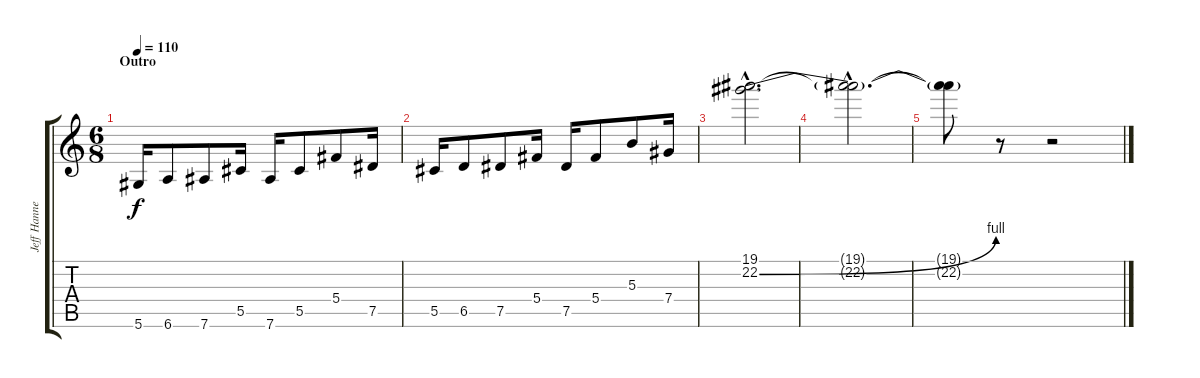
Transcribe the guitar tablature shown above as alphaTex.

\track ("Jeff Hanneman (guitar)" "Jeff Hanne") {instrument distortionguitar}
\staff {score tabs}
\tuning (Eb4 Bb3 Gb3 Db3 Ab2 Eb2) {hide}
\ts (6 8)
\section ("" "Outro")
\tempo 110
\clef g2
\ks c
5.6.16{dy f} 6.6.8 7.6.8 5.5.16 7.6.16 5.5.8 5.4.8 7.5.16 |
5.5.16 6.5.8 7.5.8 5.4.16 7.5.16 5.4.8 5.3.8 7.4.16 |
(19.1{hac} 22.2{be (bend 0 0 60 4) hac}).2{d} |
(19.1{hac t} 22.2{hac t}).2{d} |
(19.1{t} 22.2{t}).8 r.8 r.2
